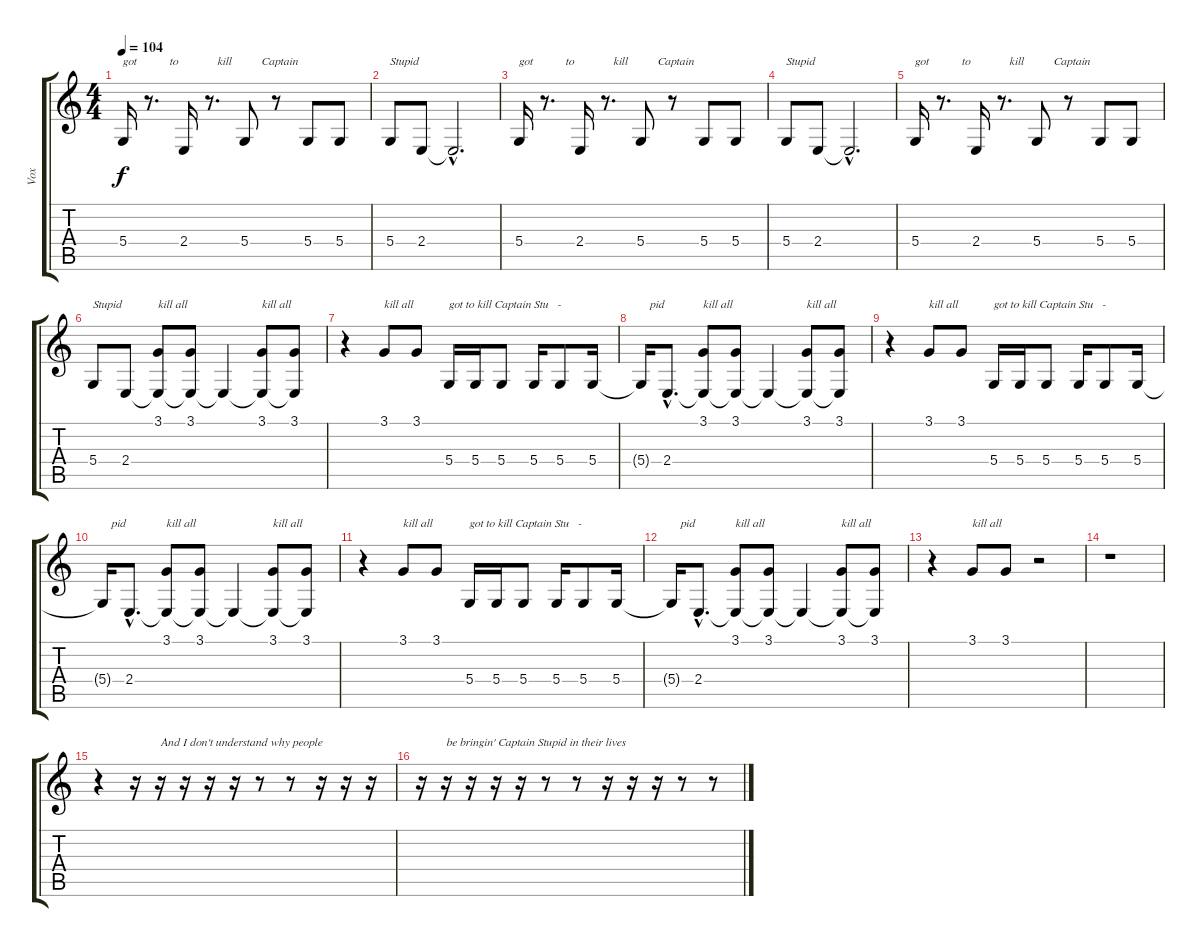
\track ("Vox" "Vox") {instrument violin}
\staff {score tabs}
\tuning (E4 B3 G3 D3 A2 E2) {hide}
\ts (4 4)
\tempo 104
\clef g2
\ks c
5.4.16{txt "got           to             kill          Captain" dy f} r.8{d} 2.4.16 r.8{d} 5.4.8 r.8 5.4.8 5.4.8 |
5.4.8{txt "Stupid"} 2.4.8 2.4{hac t}.2{d} |
5.4.16{txt "got           to             kill          Captain"} r.8{d} 2.4.16 r.8{d} 5.4.8 r.8 5.4.8 5.4.8 |
5.4.8{txt "Stupid"} 2.4.8 2.4{hac t}.2{d} |
5.4.16{txt "got           to             kill          Captain"} r.8{d} 2.4.16 r.8{d} 5.4.8 r.8 5.4.8 5.4.8 |
5.4.8{txt "Stupid"} 2.4.8 (3.1 2.4{t}).8{txt "kill all"} (3.1 2.4{t}).8 2.4{t}.4 (3.1 2.4{t}).8{txt "kill all"} (3.1 2.4{t}).8 |
r.4 3.1.8{txt "kill all"} 3.1.8 5.4.16{txt "got to kill Captain Stu   -"} 5.4.16 5.4.8 5.4.16 5.4.8 5.4.16 |
5.4{t}.16{txt "   pid"} 2.4{hac}.8{d} (3.1 2.4{t}).8{txt "kill all"} (3.1 2.4{t}).8 2.4{t}.4 (3.1 2.4{t}).8{txt "kill all"} (3.1 2.4{t}).8 |
r.4 3.1.8{txt "kill all"} 3.1.8 5.4.16{txt "got to kill Captain Stu   -"} 5.4.16 5.4.8 5.4.16 5.4.8 5.4.16 |
5.4{t}.16{txt "   pid"} 2.4{hac}.8{d} (3.1 2.4{t}).8{txt "kill all"} (3.1 2.4{t}).8 2.4{t}.4 (3.1 2.4{t}).8{txt "kill all"} (3.1 2.4{t}).8 |
r.4 3.1.8{txt "kill all"} 3.1.8 5.4.16{txt "got to kill Captain Stu   -"} 5.4.16 5.4.8 5.4.16 5.4.8 5.4.16 |
5.4{t}.16{txt "   pid"} 2.4{hac}.8{d} (3.1 2.4{t}).8{txt "kill all"} (3.1 2.4{t}).8 2.4{t}.4 (3.1 2.4{t}).8{txt "kill all"} (3.1 2.4{t}).8 |
r.4 3.1.8{txt "kill all"} 3.1.8 r.2 |
r.1 |
r.4 r.16 r.16{txt "And I don't understand why people"} r.16 r.16 r.16 r.8 r.8 r.16 r.16 r.16 |
r.16 r.16{txt "be bringin' Captain Stupid in their lives"} r.16 r.16 r.16 r.8 r.8 r.16 r.16 r.16 r.8 r.8
